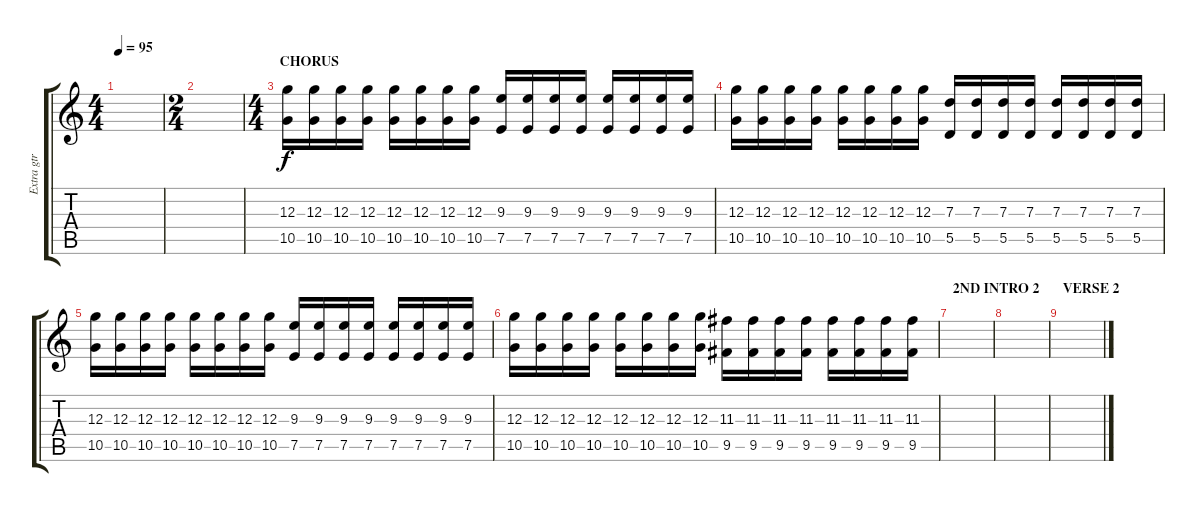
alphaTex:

\track ("Extra gtr" "Extra gtr") {instrument distortionguitar}
\staff {score tabs}
\tuning (E4 B3 G3 D3 A2 E2) {hide}
\ts (4 4)
\tempo 95
\clef g2
\ks c
|
\ts (2 4)
|
\ts (4 4)
\section ("" "CHORUS")
(12.3 10.5).16 (12.3 10.5).16 (12.3 10.5).16 (12.3 10.5).16 (12.3 10.5).16 (12.3 10.5).16 (12.3 10.5).16 (12.3 10.5).16 (9.3 7.5).16 (9.3 7.5).16 (9.3 7.5).16 (9.3 7.5).16 (9.3 7.5).16 (9.3 7.5).16 (9.3 7.5).16 (9.3 7.5).16 |
(12.3 10.5).16 (12.3 10.5).16 (12.3 10.5).16 (12.3 10.5).16 (12.3 10.5).16 (12.3 10.5).16 (12.3 10.5).16 (12.3 10.5).16 (7.3 5.5).16 (7.3 5.5).16 (7.3 5.5).16 (7.3 5.5).16 (7.3 5.5).16 (7.3 5.5).16 (7.3 5.5).16 (7.3 5.5).16 |
(12.3 10.5).16 (12.3 10.5).16 (12.3 10.5).16 (12.3 10.5).16 (12.3 10.5).16 (12.3 10.5).16 (12.3 10.5).16 (12.3 10.5).16 (9.3 7.5).16 (9.3 7.5).16 (9.3 7.5).16 (9.3 7.5).16 (9.3 7.5).16 (9.3 7.5).16 (9.3 7.5).16 (9.3 7.5).16 |
(12.3 10.5).16 (12.3 10.5).16 (12.3 10.5).16 (12.3 10.5).16 (12.3 10.5).16 (12.3 10.5).16 (12.3 10.5).16 (12.3 10.5).16 (11.3 9.5).16 (11.3 9.5).16 (11.3 9.5).16 (11.3 9.5).16 (11.3 9.5).16 (11.3 9.5).16 (11.3 9.5).16 (11.3 9.5).16 |
\section ("" "2ND INTRO 2")
|
|
\section ("" "VERSE 2")
